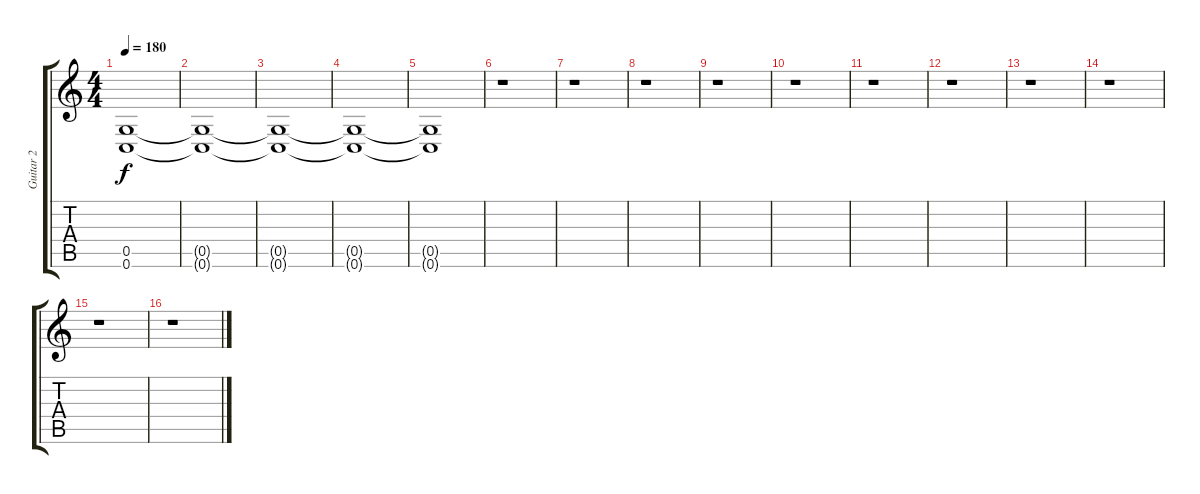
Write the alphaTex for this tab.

\track ("Guitar 2" "Guitar 2") {instrument distortionguitar}
\staff {score tabs}
\tuning (D4 A3 F3 C3 G2 C2) {hide}
\ts (4 4)
\tempo 180
\clef g2
\ks c
(0.5{t} 0.6{t}).1{dy f} |
(0.5{t} 0.6{t}).1 |
(0.5{t} 0.6{t}).1 |
(0.5{t} 0.6{t}).1 |
(0.5{t} 0.6{t}).1 |
r.1 |
r.1 |
r.1 |
r.1 |
r.1 |
r.1 |
r.1 |
r.1 |
r.1 |
r.1 |
r.1
